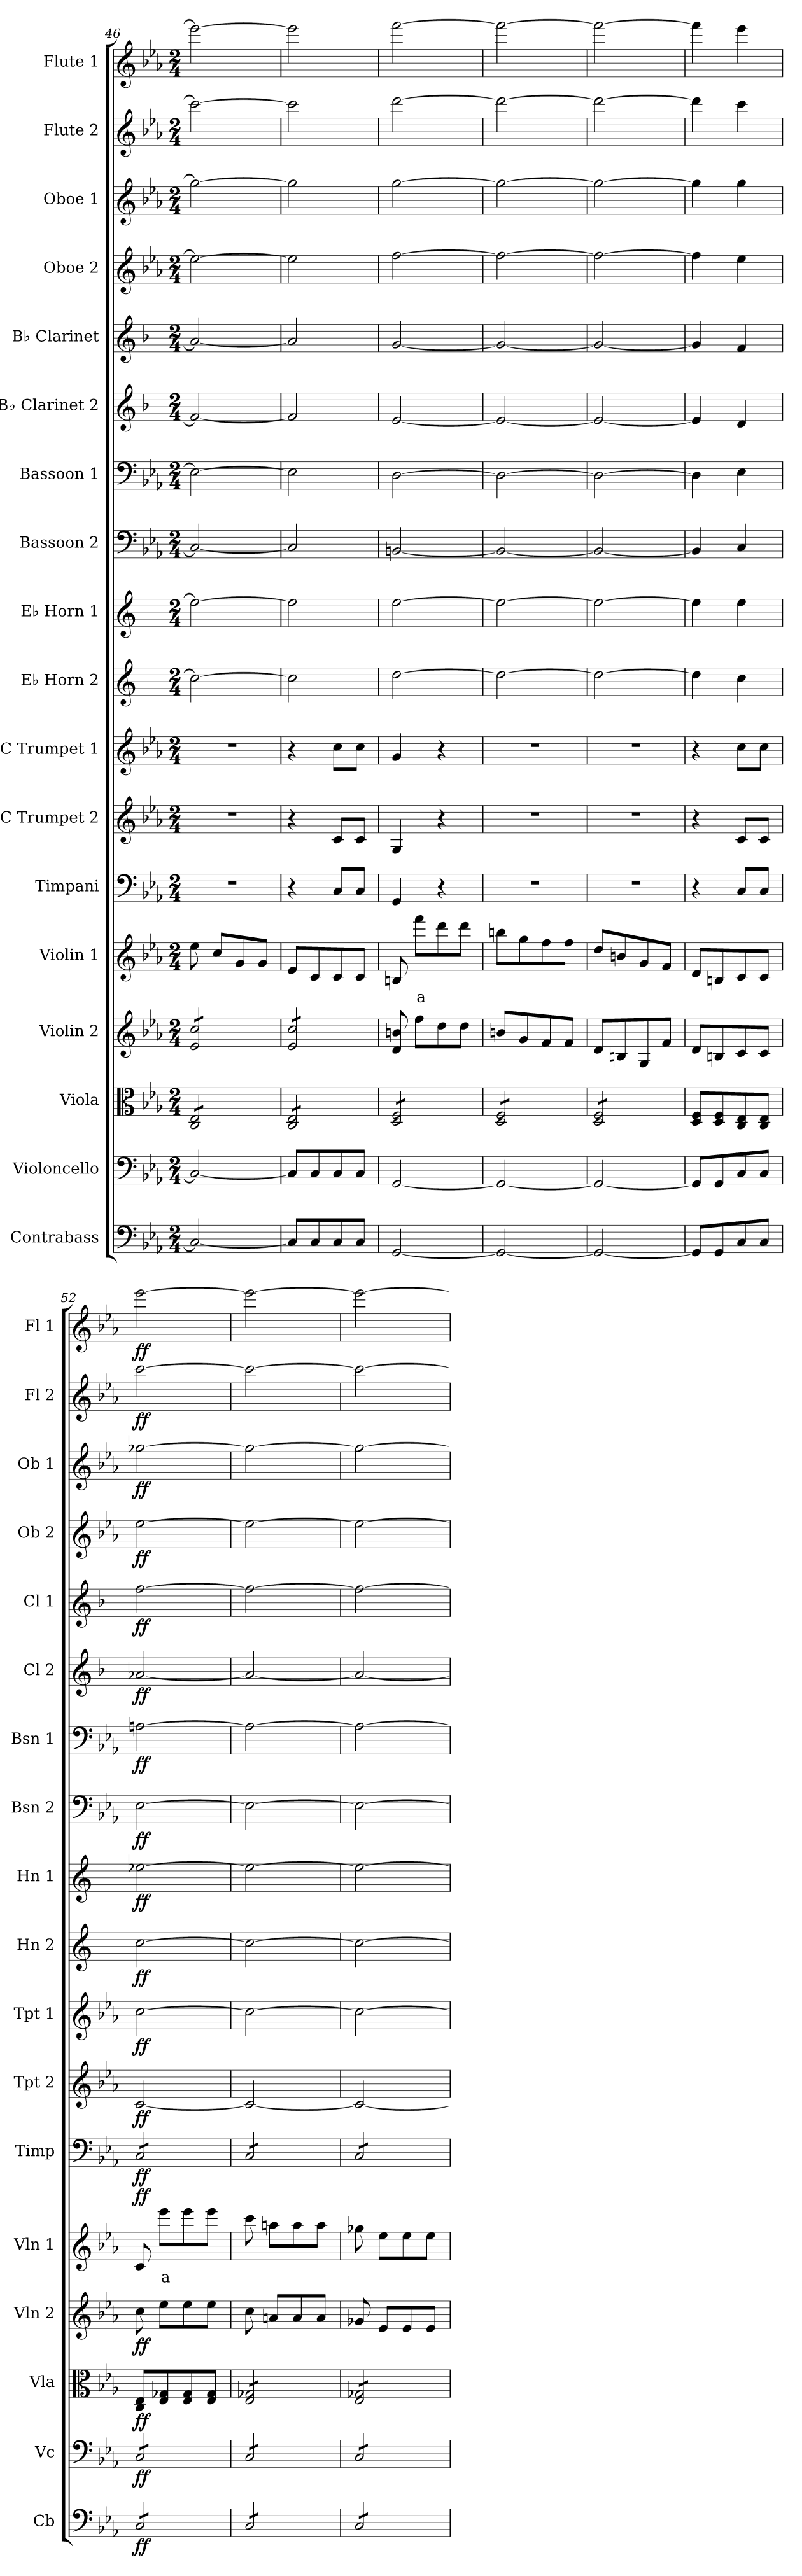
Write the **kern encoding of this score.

**kern	**dynam	**kern	**dynam	**kern	**dynam	**kern	**dynam	**kern	**text	**dynam	**kern	**dynam	**kern	**dynam	**kern	**dynam	**kern	**dynam	**kern	**dynam	**kern	**dynam	**kern	**dynam	**kern	**dynam	**kern	**dynam	**kern	**dynam	**kern	**dynam	**kern	**dynam	**kern	**dynam
*part18	*part18	*part17	*part17	*part16	*part16	*part15	*part15	*part14	*part14	*part14	*part13	*part13	*part12	*part12	*part11	*part11	*part10	*part10	*part9	*part9	*part8	*part8	*part7	*part7	*part6	*part6	*part5	*part5	*part4	*part4	*part3	*part3	*part2	*part2	*part1	*part1
*staff18	*staff18	*staff17	*staff17	*staff16	*staff16	*staff15	*staff15	*staff14	*staff14	*staff14	*staff13	*staff13	*staff12	*staff12	*staff11	*staff11	*staff10	*staff10	*staff9	*staff9	*staff8	*staff8	*staff7	*staff7	*staff6	*staff6	*staff5	*staff5	*staff4	*staff4	*staff3	*staff3	*staff2	*staff2	*staff1	*staff1
*I"Contrabass	*	*I"Violoncello	*	*I"Viola	*	*I"Violin 2	*	*I"Violin 1	*	*	*I"Timpani	*	*I"C Trumpet 2	*	*I"C Trumpet 1	*	*I"E♭ Horn 2	*	*I"E♭ Horn 1	*	*I"Bassoon 2	*	*I"Bassoon 1	*	*I"B♭ Clarinet 2	*	*I"B♭ Clarinet	*	*I"Oboe 2	*	*I"Oboe 1	*	*I"Flute 2	*	*I"Flute 1	*
*I'Cb	*	*I'Vc	*	*I'Vla	*	*I'Vln 2	*	*I'Vln 1	*	*	*I'Timp	*	*I'Tpt 2	*	*I'Tpt 1	*	*I'Hn 2	*	*I'Hn 1	*	*I'Bsn 2	*	*I'Bsn 1	*	*I'Cl 2	*	*I'Cl 1	*	*I'Ob 2	*	*I'Ob 1	*	*I'Fl 2	*	*I'Fl 1	*
*clefF4	*	*clefF4	*	*clefC3	*	*clefG2	*	*clefG2	*	*	*clefF4	*	*clefG2	*	*clefG2	*	*clefG2	*	*clefG2	*	*clefF4	*	*clefF4	*	*clefG2	*	*clefG2	*	*clefG2	*	*clefG2	*	*clefG2	*	*clefG2	*
*ITrd7c12	*	*	*	*	*	*	*	*	*	*	*	*	*	*	*	*	*ITrd5c9	*	*ITrd5c9	*	*	*	*	*	*ITrd1c2	*	*ITrd1c2	*	*	*	*	*	*	*	*	*
*k[b-e-a-]	*	*k[b-e-a-]	*	*k[b-e-a-]	*	*k[b-e-a-]	*	*k[b-e-a-]	*	*	*k[b-e-a-]	*	*k[b-e-a-]	*	*k[b-e-a-]	*	*k[b-e-a-]	*	*k[b-e-a-]	*	*k[b-e-a-]	*	*k[b-e-a-]	*	*k[b-e-a-]	*	*k[b-e-a-]	*	*k[b-e-a-]	*	*k[b-e-a-]	*	*k[b-e-a-]	*	*k[b-e-a-]	*
*M2/4	*	*M2/4	*	*M2/4	*	*M2/4	*	*M2/4	*	*	*M2/4	*	*M2/4	*	*M2/4	*	*M2/4	*	*M2/4	*	*M2/4	*	*M2/4	*	*M2/4	*	*M2/4	*	*M2/4	*	*M2/4	*	*M2/4	*	*M2/4	*
=46	=46	=46	=46	=46	=46	=46	=46	=46	=46	=46	=46	=46	=46	=46	=46	=46	=46	=46	=46	=46	=46	=46	=46	=46	=46	=46	=46	=46	=46	=46	=46	=46	=46	=46	=46	=46
*	*	*	*	*tremolo	*	*	*	*	*	*	*	*	*	*	*	*	*	*	*	*	*	*	*	*	*	*	*	*	*	*	*	*	*	*	*	*
*	*	*	*	*	*	*tremolo	*	*	*	*	*	*	*	*	*	*	*	*	*	*	*	*	*	*	*	*	*	*	*	*	*	*	*	*	*	*
2CC/_	.	2C/_	.	8C/ 8E-/L	.	8e-/ 8cc/L	.	8ee-\	.	.	2r	.	2r	.	2r	.	2e-\_	.	2g\_	.	2C/_	.	2E-\_	.	2e-/_	.	2g/_	.	2ee-\_	.	2gg\_	.	2ccc\_	.	2eee-\_	.
.	.	.	.	8C/ 8E-/	.	8e-/ 8cc/	.	8cc/L	.	.	.	.	.	.	.	.	.	.	.	.	.	.	.	.	.	.	.	.	.	.	.	.	.	.	.	.
.	.	.	.	8C/ 8E-/	.	8e-/ 8cc/	.	8g/	.	.	.	.	.	.	.	.	.	.	.	.	.	.	.	.	.	.	.	.	.	.	.	.	.	.	.	.
.	.	.	.	8C/ 8E-/J	.	8e-/ 8cc/J	.	8g/J	.	.	.	.	.	.	.	.	.	.	.	.	.	.	.	.	.	.	.	.	.	.	.	.	.	.	.	.
=47	=47	=47	=47	=47	=47	=47	=47	=47	=47	=47	=47	=47	=47	=47	=47	=47	=47	=47	=47	=47	=47	=47	=47	=47	=47	=47	=47	=47	=47	=47	=47	=47	=47	=47	=47	=47
8CC/L]	.	8C/L]	.	8C/ 8E-/L	.	8e-/ 8cc/L	.	8e-/L	.	.	4r	.	4r	.	4r	.	2e-\]	.	2g\]	.	2C/]	.	2E-\]	.	2e-/]	.	2g/]	.	2ee-\]	.	2gg\]	.	2ccc\]	.	2eee-\]	.
8CC/	.	8C/	.	8C/ 8E-/	.	8e-/ 8cc/	.	8c/	.	.	.	.	.	.	.	.	.	.	.	.	.	.	.	.	.	.	.	.	.	.	.	.	.	.	.	.
8CC/	.	8C/	.	8C/ 8E-/	.	8e-/ 8cc/	.	8c/	.	.	8C/L	.	8c/L	.	8cc\L	.	.	.	.	.	.	.	.	.	.	.	.	.	.	.	.	.	.	.	.	.
8CC/J	.	8C/J	.	8C/ 8E-/J	.	8e-/ 8cc/J	.	8c/J	.	.	8C/J	.	8c/J	.	8cc\J	.	.	.	.	.	.	.	.	.	.	.	.	.	.	.	.	.	.	.	.	.
*	*	*	*	*	*	*Xtremolo	*	*	*	*	*	*	*	*	*	*	*	*	*	*	*	*	*	*	*	*	*	*	*	*	*	*	*	*	*	*
=48	=48	=48	=48	=48	=48	=48	=48	=48	=48	=48	=48	=48	=48	=48	=48	=48	=48	=48	=48	=48	=48	=48	=48	=48	=48	=48	=48	=48	=48	=48	=48	=48	=48	=48	=48	=48
[2GGG/	.	[2GG/	.	8D/ 8F/L	.	8d/ 8bn/	.	8Bn/	.	.	4GG/	.	4G/	.	4g/	.	[2f\	.	[2g\	.	[2BBn/	.	[2D\	.	[2d/	.	[2f/	.	[2ff\	.	[2gg\	.	[2ddd\	.	[2fff\	.
!	!	!	!	!	!	!	!	!	!LO:LY:b:color=#FF0000	!	!	!	!	!	!	!	!	!	!	!	!	!	!	!	!	!	!	!	!	!	!	!	!	!	!	!
.	.	.	.	8D/ 8F/	.	8ff\L	.	8fff\L	a	.	.	.	.	.	.	.	.	.	.	.	.	.	.	.	.	.	.	.	.	.	.	.	.	.	.	.
.	.	.	.	8D/ 8F/	.	8dd\	.	8ddd\	.	.	4r	.	4r	.	4r	.	.	.	.	.	.	.	.	.	.	.	.	.	.	.	.	.	.	.	.	.
.	.	.	.	8D/ 8F/J	.	8dd\J	.	8ddd\J	.	.	.	.	.	.	.	.	.	.	.	.	.	.	.	.	.	.	.	.	.	.	.	.	.	.	.	.
=49	=49	=49	=49	=49	=49	=49	=49	=49	=49	=49	=49	=49	=49	=49	=49	=49	=49	=49	=49	=49	=49	=49	=49	=49	=49	=49	=49	=49	=49	=49	=49	=49	=49	=49	=49	=49
2GGG/_	.	2GG/_	.	8D/ 8F/L	.	8bn/L	.	8bbn\L	.	.	2r	.	2r	.	2r	.	2f\_	.	2g\_	.	2BB/_	.	2D\_	.	2d/_	.	2f/_	.	2ff\_	.	2gg\_	.	2ddd\_	.	2fff\_	.
.	.	.	.	8D/ 8F/	.	8g/	.	8gg\	.	.	.	.	.	.	.	.	.	.	.	.	.	.	.	.	.	.	.	.	.	.	.	.	.	.	.	.
.	.	.	.	8D/ 8F/	.	8f/	.	8ff\	.	.	.	.	.	.	.	.	.	.	.	.	.	.	.	.	.	.	.	.	.	.	.	.	.	.	.	.
.	.	.	.	8D/ 8F/J	.	8f/J	.	8ff\J	.	.	.	.	.	.	.	.	.	.	.	.	.	.	.	.	.	.	.	.	.	.	.	.	.	.	.	.
!!LO:PB:g=z
=50	=50	=50	=50	=50	=50	=50	=50	=50	=50	=50	=50	=50	=50	=50	=50	=50	=50	=50	=50	=50	=50	=50	=50	=50	=50	=50	=50	=50	=50	=50	=50	=50	=50	=50	=50	=50
2GGG/_	.	2GG/_	.	8D/ 8F/L	.	8d/L	.	8dd/L	.	.	2r	.	2r	.	2r	.	2f\_	.	2g\_	.	2BB/_	.	2D\_	.	2d/_	.	2f/_	.	2ff\_	.	2gg\_	.	2ddd\_	.	2fff\_	.
.	.	.	.	8D/ 8F/	.	8Bn/	.	8bn/	.	.	.	.	.	.	.	.	.	.	.	.	.	.	.	.	.	.	.	.	.	.	.	.	.	.	.	.
.	.	.	.	8D/ 8F/	.	8G/	.	8g/	.	.	.	.	.	.	.	.	.	.	.	.	.	.	.	.	.	.	.	.	.	.	.	.	.	.	.	.
.	.	.	.	8D/ 8F/J	.	8f/J	.	8f/J	.	.	.	.	.	.	.	.	.	.	.	.	.	.	.	.	.	.	.	.	.	.	.	.	.	.	.	.
*	*	*	*	*Xtremolo	*	*	*	*	*	*	*	*	*	*	*	*	*	*	*	*	*	*	*	*	*	*	*	*	*	*	*	*	*	*	*	*
=51	=51	=51	=51	=51	=51	=51	=51	=51	=51	=51	=51	=51	=51	=51	=51	=51	=51	=51	=51	=51	=51	=51	=51	=51	=51	=51	=51	=51	=51	=51	=51	=51	=51	=51	=51	=51
8GGG/L]	.	8GG/L]	.	8D/ 8F/L	.	8d/L	.	8d/L	.	.	4r	.	4r	.	4r	.	4f\]	.	4g\]	.	4BB/]	.	4D\]	.	4d/]	.	4f/]	.	4ff\]	.	4gg\]	.	4ddd\]	.	4fff\]	.
8GGG/	.	8GG/	.	8D/ 8F/	.	8Bn/	.	8Bn/	.	.	.	.	.	.	.	.	.	.	.	.	.	.	.	.	.	.	.	.	.	.	.	.	.	.	.	.
8CC/	.	8C/	.	8C/ 8E-/	.	8c/	.	8c/	.	.	8C/L	.	8c/L	.	8cc\L	.	4e-\	.	4g\	.	4C/	.	4E-\	.	4c/	.	4e-/	.	4ee-\	.	4gg\	.	4ccc\	.	4eee-\	.
8CC/J	.	8C/J	.	8C/ 8E-/J	.	8c/J	.	8c/J	.	.	8C/J	.	8c/J	.	8cc\J	.	.	.	.	.	.	.	.	.	.	.	.	.	.	.	.	.	.	.	.	.
=52	=52	=52	=52	=52	=52	=52	=52	=52	=52	=52	=52	=52	=52	=52	=52	=52	=52	=52	=52	=52	=52	=52	=52	=52	=52	=52	=52	=52	=52	=52	=52	=52	=52	=52	=52	=52
!	!LO:DY:b	!	!LO:DY:b	!	!LO:DY:b	!	!LO:DY:b	!	!	!LO:DY:b	!	!LO:DY:b	!	!LO:DY:b	!	!LO:DY:b	!	!LO:DY:b	!	!LO:DY:b	!	!LO:DY:b	!	!LO:DY:b	!	!LO:DY:b	!	!LO:DY:b	!	!LO:DY:b	!	!LO:DY:b	!	!LO:DY:b	!	!LO:DY:b
*tremolo	*	*	*	*	*	*	*	*	*	*	*	*	*	*	*	*	*	*	*	*	*	*	*	*	*	*	*	*	*	*	*	*	*	*	*	*
*	*	*tremolo	*	*	*	*	*	*	*	*	*	*	*	*	*	*	*	*	*	*	*	*	*	*	*	*	*	*	*	*	*	*	*	*	*	*
*	*	*	*	*	*	*	*	*	*	*	*tremolo	*	*	*	*	*	*	*	*	*	*	*	*	*	*	*	*	*	*	*	*	*	*	*	*	*
8CC/L	ff	8C/L	ff	8C/ 8E-/L	ff	8cc\	ff	8c/	.	ff	8C/L	ff	[2c/	ff	[2cc\	ff	[2e-\	ff	[2g-X\	ff	[2E-\	ff	[2An\	ff	[2g-X/	ff	[2ee-\	ff	[2ee-\	ff	[2gg-X\	ff	[2ccc\	ff	[2eee-\	ff
!	!	!	!	!	!	!	!	!	!LO:LY:b:color=#FF0000	!	!	!	!	!	!	!	!	!	!	!	!	!	!	!	!	!	!	!	!	!	!	!	!	!	!	!
8CC/	.	8C/	.	8E-/ 8G-X/	.	8ee-\L	.	8eee-\L	a	.	8C/	.	.	.	.	.	.	.	.	.	.	.	.	.	.	.	.	.	.	.	.	.	.	.	.	.
8CC/	.	8C/	.	8E-/ 8G-/	.	8ee-\	.	8eee-\	.	.	8C/	.	.	.	.	.	.	.	.	.	.	.	.	.	.	.	.	.	.	.	.	.	.	.	.	.
8CC/J	.	8C/J	.	8E-/ 8G-/J	.	8ee-\J	.	8eee-\J	.	.	8C/J	.	.	.	.	.	.	.	.	.	.	.	.	.	.	.	.	.	.	.	.	.	.	.	.	.
=53	=53	=53	=53	=53	=53	=53	=53	=53	=53	=53	=53	=53	=53	=53	=53	=53	=53	=53	=53	=53	=53	=53	=53	=53	=53	=53	=53	=53	=53	=53	=53	=53	=53	=53	=53	=53
*	*	*	*	*tremolo	*	*	*	*	*	*	*	*	*	*	*	*	*	*	*	*	*	*	*	*	*	*	*	*	*	*	*	*	*	*	*	*
8CC/L	.	8C/L	.	8E-/ 8G-X/L	.	8cc\	.	8ccc\	.	.	8C/L	.	2c/_	.	2cc\_	.	2e-\_	.	2g-\_	.	2E-\_	.	2A\_	.	2g-/_	.	2ee-\_	.	2ee-\_	.	2gg-\_	.	2ccc\_	.	2eee-\_	.
8CC/	.	8C/	.	8E-/ 8G-X/	.	8an/L	.	8aan\L	.	.	8C/	.	.	.	.	.	.	.	.	.	.	.	.	.	.	.	.	.	.	.	.	.	.	.	.	.
8CC/	.	8C/	.	8E-/ 8G-X/	.	8a/	.	8aa\	.	.	8C/	.	.	.	.	.	.	.	.	.	.	.	.	.	.	.	.	.	.	.	.	.	.	.	.	.
8CC/J	.	8C/J	.	8E-/ 8G-X/J	.	8a/J	.	8aa\J	.	.	8C/J	.	.	.	.	.	.	.	.	.	.	.	.	.	.	.	.	.	.	.	.	.	.	.	.	.
=54	=54	=54	=54	=54	=54	=54	=54	=54	=54	=54	=54	=54	=54	=54	=54	=54	=54	=54	=54	=54	=54	=54	=54	=54	=54	=54	=54	=54	=54	=54	=54	=54	=54	=54	=54	=54
8CC/L	.	8C/L	.	8E-/ 8G-X/L	.	8g-X/	.	8gg-X\	.	.	8C/L	.	2c/_	.	2cc\_	.	2e-\_	.	2g-\_	.	2E-\_	.	2A\_	.	2g-/_	.	2ee-\_	.	2ee-\_	.	2gg-\_	.	2ccc\_	.	2eee-\_	.
8CC/	.	8C/	.	8E-/ 8G-X/	.	8e-/L	.	8ee-\L	.	.	8C/	.	.	.	.	.	.	.	.	.	.	.	.	.	.	.	.	.	.	.	.	.	.	.	.	.
8CC/	.	8C/	.	8E-/ 8G-X/	.	8e-/	.	8ee-\	.	.	8C/	.	.	.	.	.	.	.	.	.	.	.	.	.	.	.	.	.	.	.	.	.	.	.	.	.
8CC/J	.	8C/J	.	8E-/ 8G-X/J	.	8e-/J	.	8ee-\J	.	.	8C/J	.	.	.	.	.	.	.	.	.	.	.	.	.	.	.	.	.	.	.	.	.	.	.	.	.
*	*	*	*	*	*	*	*	*	*	*	*Xtremolo	*	*	*	*	*	*	*	*	*	*	*	*	*	*	*	*	*	*	*	*	*	*	*	*	*
*	*	*	*	*Xtremolo	*	*	*	*	*	*	*	*	*	*	*	*	*	*	*	*	*	*	*	*	*	*	*	*	*	*	*	*	*	*	*	*
*	*	*Xtremolo	*	*	*	*	*	*	*	*	*	*	*	*	*	*	*	*	*	*	*	*	*	*	*	*	*	*	*	*	*	*	*	*	*	*
*Xtremolo	*	*	*	*	*	*	*	*	*	*	*	*	*	*	*	*	*	*	*	*	*	*	*	*	*	*	*	*	*	*	*	*	*	*	*	*
=	=	=	=	=	=	=	=	=	=	=	=	=	=	=	=	=	=	=	=	=	=	=	=	=	=	=	=	=	=	=	=	=	=	=	=	=
*-	*-	*-	*-	*-	*-	*-	*-	*-	*-	*-	*-	*-	*-	*-	*-	*-	*-	*-	*-	*-	*-	*-	*-	*-	*-	*-	*-	*-	*-	*-	*-	*-	*-	*-	*-	*-
